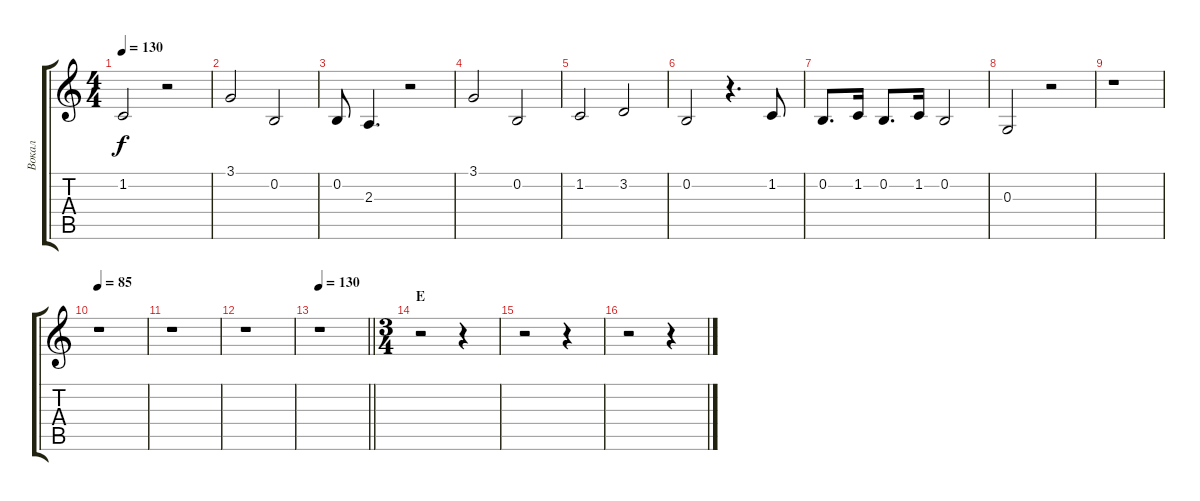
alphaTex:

\track ("Вокал" "Вокал") {instrument clarinet}
\staff {score tabs}
\tuning (E4 B3 G3 D3 A2 E2) {hide}
\ts (4 4)
\tempo 130
\clef g2
\ks c
1.2.2{dy f} r.2 |
3.1.2 0.2.2 |
0.2.8 2.3.4{d} r.2 |
3.1.2 0.2.2 |
1.2.2 3.2.2 |
0.2.2 r.4{d} 1.2.8 |
0.2.8{d} 1.2.16 0.2.8{d} 1.2.16 0.2.2 |
0.3.2 r.2 |
r.1 |
\tempo 85
r.1 |
r.1 |
r.1 |
\tempo 130
\barLineRight lightlight
r.1 |
\ts (3 4)
\section ("" "E")
r.2 r.4 |
r.2 r.4 |
r.2 r.4
